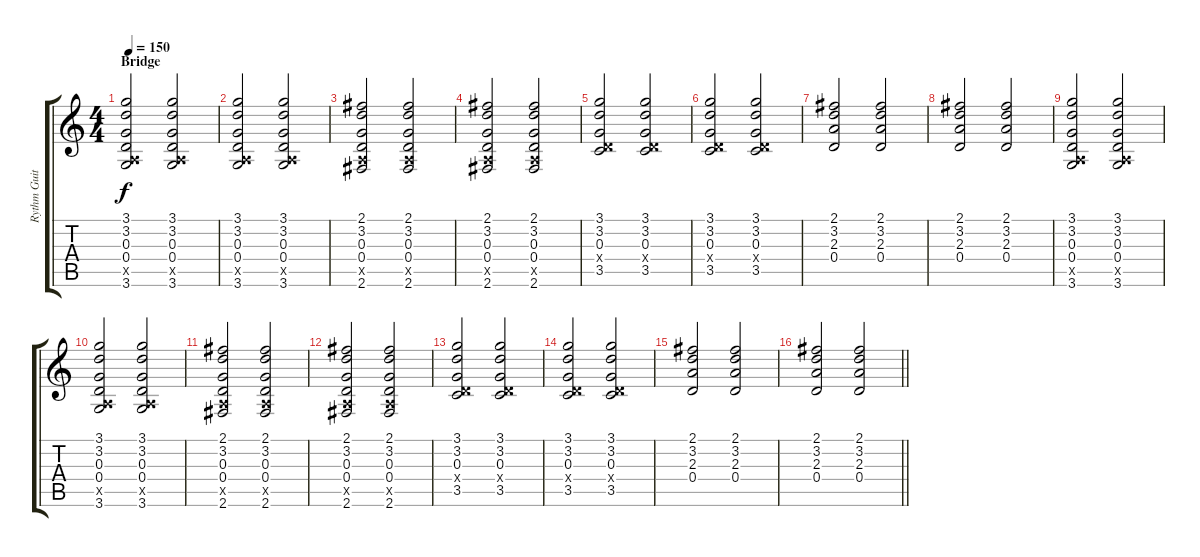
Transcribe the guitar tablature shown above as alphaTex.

\track ("Rythm Guitar" "Rythm Guit") {instrument electricguitarclean}
\staff {score tabs}
\tuning (E4 B3 G3 D3 A2 E2) {hide}
\ts (4 4)
\section ("" "Bridge")
\tempo 150
\clef g2
\ks c
(3.1 3.2 0.3 0.4 0.5{x} 3.6).2{dy f} (3.1 3.2 0.3 0.4 0.5{x} 3.6).2 |
(3.1 3.2 0.3 0.4 0.5{x} 3.6).2 (3.1 3.2 0.3 0.4 0.5{x} 3.6).2 |
(2.1 3.2 0.3 0.4 0.5{x} 2.6).2 (2.1 3.2 0.3 0.4 0.5{x} 2.6).2 |
(2.1 3.2 0.3 0.4 0.5{x} 2.6).2 (2.1 3.2 0.3 0.4 0.5{x} 2.6).2 |
(3.1 3.2 0.3 0.4{x} 3.5).2 (3.1 3.2 0.3 0.4{x} 3.5).2 |
(3.1 3.2 0.3 0.4{x} 3.5).2 (3.1 3.2 0.3 0.4{x} 3.5).2 |
(2.1 3.2 2.3 0.4).2 (2.1 3.2 2.3 0.4).2 |
(2.1 3.2 2.3 0.4).2 (2.1 3.2 2.3 0.4).2 |
(3.1 3.2 0.3 0.4 0.5{x} 3.6).2 (3.1 3.2 0.3 0.4 0.5{x} 3.6).2 |
(3.1 3.2 0.3 0.4 0.5{x} 3.6).2 (3.1 3.2 0.3 0.4 0.5{x} 3.6).2 |
(2.1 3.2 0.3 0.4 0.5{x} 2.6).2 (2.1 3.2 0.3 0.4 0.5{x} 2.6).2 |
(2.1 3.2 0.3 0.4 0.5{x} 2.6).2 (2.1 3.2 0.3 0.4 0.5{x} 2.6).2 |
(3.1 3.2 0.3 0.4{x} 3.5).2 (3.1 3.2 0.3 0.4{x} 3.5).2 |
(3.1 3.2 0.3 0.4{x} 3.5).2 (3.1 3.2 0.3 0.4{x} 3.5).2 |
(2.1 3.2 2.3 0.4).2 (2.1 3.2 2.3 0.4).2 |
\barLineRight lightlight
(2.1 3.2 2.3 0.4).2 (2.1 3.2 2.3 0.4).2
